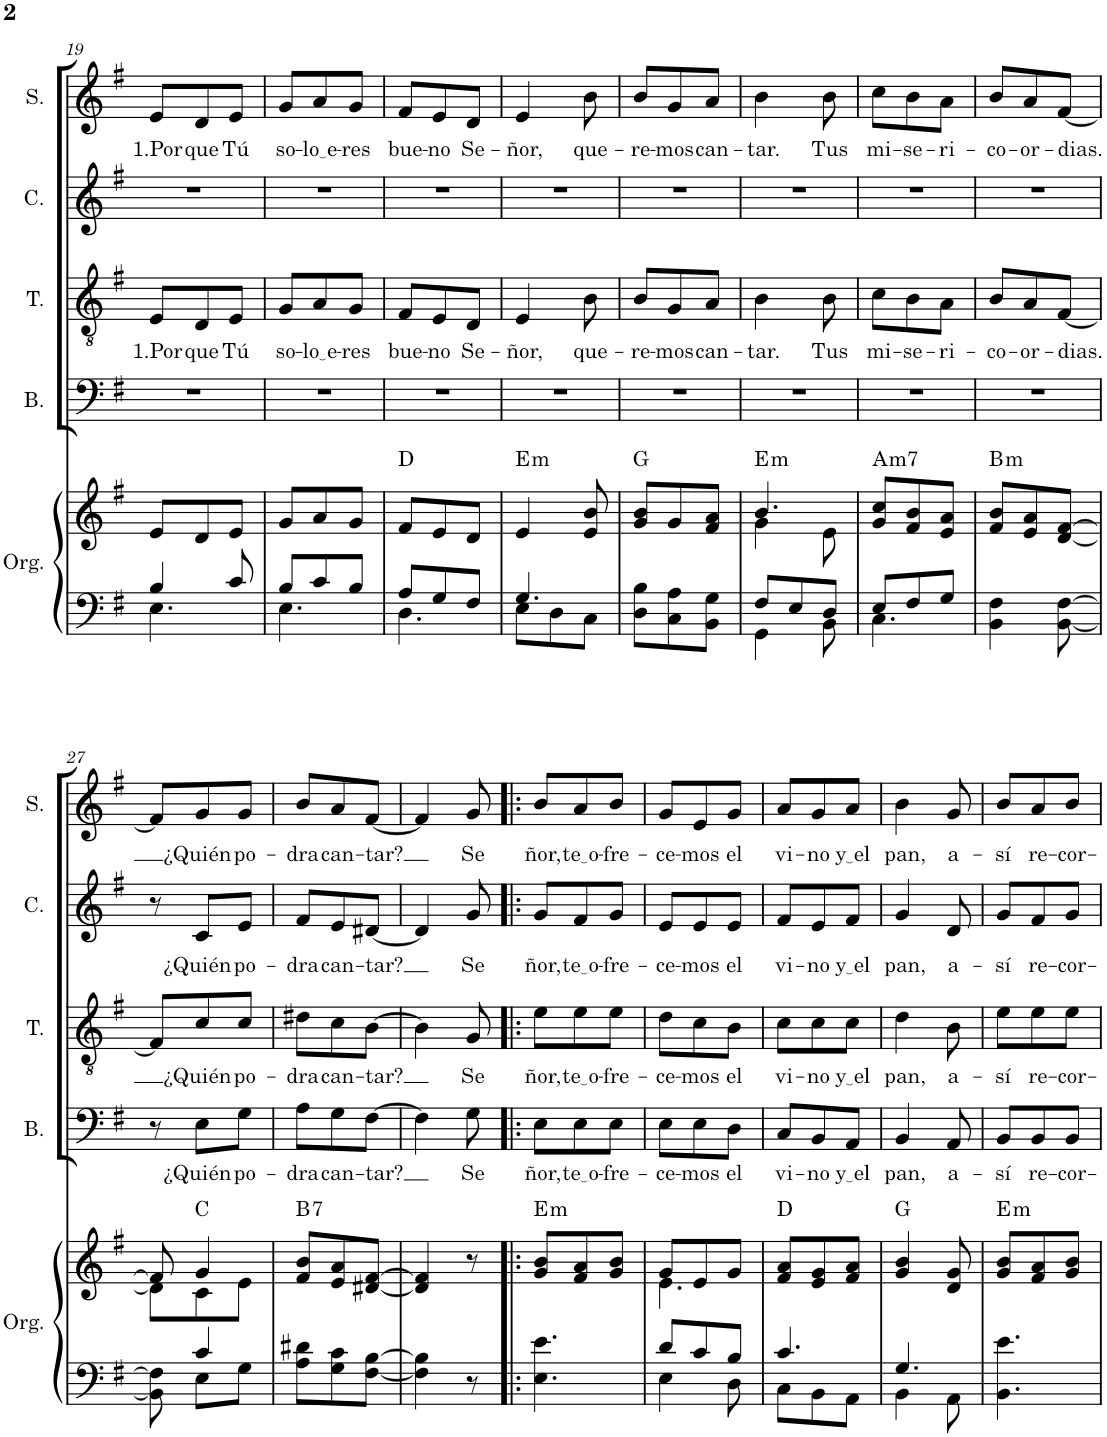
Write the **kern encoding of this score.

**kern	**kern	**harte	**kern	**text	**kern	**text	**kern	**text	**kern	**text
*part5	*part5	*part5	*part4	*part4	*part3	*part3	*part2	*part2	*part1	*part1
*staff6	*staff5	*	*staff4	*staff4	*staff3	*staff3	*staff2	*staff2	*staff1	*staff1
*I"Órgano	*	*	*I"Bajo	*	*I"Tenor	*	*I"Contralto	*	*I"Soprano	*
*	*	*	*I'B.	*	*I'T.	*	*I'C.	*	*I'S.	*
!!LO:PB:g=z
*clefF4	*clefG2	*	*clefF4	*	*clefGv2	*	*clefG2	*	*clefG2	*
*k[f#]	*k[f#]	*	*k[f#]	*	*k[f#]	*	*k[f#]	*	*k[f#]	*
*M3/8	*M3/8	*	*M3/8	*	*M3/8	*	*M3/8	*	*M3/8	*
=19	=19	=19	=19	=19	=19	=19	=19	=19	=19	=19
*^	*	*	*	*	*	*	*	*	*	*
!	!	!	!	!	!	!	!LO:LY:b	!	!	!	!LO:LY:b
4B/	4.E\	8e/L	.	4.r	.	8E/L	1.Por	4.r	.	8e/L	1.Por
!	!	!	!	!	!	!	!LO:LY:b	!	!	!	!LO:LY:b
.	.	8d/	.	.	.	8D/	que	.	.	8d/	que
!	!	!	!	!	!	!	!LO:LY:b	!	!	!	!LO:LY:b
8c/	.	8e/J	.	.	.	8E/J	Tú	.	.	8e/J	Tú
=20	=20	=20	=20	=20	=20	=20	=20	=20	=20	=20	=20
!	!	!	!	!	!	!	!LO:LY:b	!	!	!	!LO:LY:b
8B/L	4.E\	8g/L	.	4.r	.	8G/L	so-	4.r	.	8g/L	so-
!	!	!	!	!	!	!	!LO:LY:b	!	!	!	!LO:LY:b
8c/	.	8a/	.	.	.	8A/	lo e	.	.	8a/	lo e
!	!	!	!	!	!	!	!LO:LY:b	!	!	!	!LO:LY:b
8B/J	.	8g/J	.	.	.	8G/J	-res	.	.	8g/J	-res
=21	=21	=21	=21	=21	=21	=21	=21	=21	=21	=21	=21
!	!	!	!	!	!	!	!LO:LY:b	!	!	!	!LO:LY:b
8A/L	4.D\	8f#/L	D:maj	4.r	.	8F#/L	bue-	4.r	.	8f#/L	bue-
!	!	!	!	!	!	!	!LO:LY:b	!	!	!	!LO:LY:b
8G/	.	8e/	.	.	.	8E/	-no	.	.	8e/	-no
!	!	!	!	!	!	!	!LO:LY:b	!	!	!	!LO:LY:b
8F#/J	.	8d/J	.	.	.	8D/J	Se-	.	.	8d/J	Se-
=22	=22	=22	=22	=22	=22	=22	=22	=22	=22	=22	=22
!	!	!	!LO:H:kt=m	!	!	!	!LO:LY:b	!	!	!	!LO:LY:b
4.G/	8E\L	4e/	E:min	4.r	.	4E/	-ñor,	4.r	.	4e/	-ñor,
.	8D\	.	.	.	.	.	.	.	.	.	.
!	!	!	!	!	!	!	!LO:LY:b	!	!	!	!LO:LY:b
.	8C\J	8e/ 8b/	.	.	.	8B\	que-	.	.	8b\	que-
=23	=23	=23	=23	=23	=23	=23	=23	=23	=23	=23	=23
!	!	!	!	!	!	!	!LO:LY:b	!	!	!	!LO:LY:b
*v	*v	*	*	*	*	*	*	*	*	*	*
8D\ 8B\L	8g/ 8b/L	G:maj	4.r	.	8B/L	-re-	4.r	.	8b/L	-re-
!	!	!	!	!	!	!LO:LY:b	!	!	!	!LO:LY:b
8C\ 8A\	8g/	.	.	.	8G/	-mos	.	.	8g/	-mos
!	!	!	!	!	!	!LO:LY:b	!	!	!	!LO:LY:b
8BB\ 8G\J	8f#/ 8a/J	.	.	.	8A/J	can-	.	.	8a/J	can-
=24	=24	=24	=24	=24	=24	=24	=24	=24	=24	=24
*^	*^	*	*	*	*	*	*	*	*	*
!	!	!	!	!LO:H:kt=m	!	!	!	!LO:LY:b	!	!	!	!LO:LY:b
8F#/L	4GG\	4.b/	4g\	E:min	4.r	.	4B\	-tar.	4.r	.	4b\	-tar.
8E/	.	.	.	.	.	.	.	.	.	.	.	.
!	!	!	!	!	!	!	!	!LO:LY:b	!	!	!	!LO:LY:b
8D/J	8BB\	.	8e\	.	.	.	8B\	Tus	.	.	8b\	Tus
=25	=25	=25	=25	=25	=25	=25	=25	=25	=25	=25	=25	=25
!	!	!	!	!LO:H:kt=m7	!	!	!	!LO:LY:b	!	!	!	!LO:LY:b
*	*	*v	*v	*	*	*	*	*	*	*	*	*
8E/L	4.C\	8g/ 8cc/L	A:min7	4.r	.	8c\L	mi-	4.r	.	8cc\L	mi-
!	!	!	!	!	!	!	!LO:LY:b	!	!	!	!LO:LY:b
8F#/	.	8f#/ 8b/	.	.	.	8B\	-se-	.	.	8b\	-se-
!	!	!	!	!	!	!	!LO:LY:b	!	!	!	!LO:LY:b
8G/J	.	8e/ 8a/J	.	.	.	8A\J	-ri-	.	.	8a\J	-ri-
*v	*v	*	*	*	*	*	*	*	*	*	*
=26	=26	=26	=26	=26	=26	=26	=26	=26	=26	=26
!	!	!LO:H:kt=m	!	!	!	!LO:LY:b	!	!	!	!LO:LY:b
4BB\ 4F#\	8f#/ 8b/L	B:min	4.r	.	8B/L	-co-	4.r	.	8b/L	-co-
!	!	!	!	!	!	!LO:LY:b	!	!	!	!LO:LY:b
.	8e/ 8a/	.	.	.	8A/	-or-	.	.	8a/	-or-
!	!	!	!	!	!	!LO:LY:b	!	!	!	!LO:LY:b
[8BB\ [8F#\	[8d/ [8f#/J	.	.	.	[8F#/J	-dias.	.	.	[8f#/J	-dias.
!!LO:LB:g=z
=27	=27	=27	=27	=27	=27	=27	=27	=27	=27	=27
*^	*^	*	*	*	*	*	*	*	*	*
8BB\] 8F#\]	8ryy	8f#/]	8d\L]	.	8r	.	8F#/L]	.	8r	.	8f#/L]	.
!	!	!	!	!	!	!LO:LY:b	!	!LO:LY:b	!	!LO:LY:b	!	!LO:LY:b
4c/	8E\L	4g/	8c\	C:maj	8E\L	¿Quién	8c/	¿Quién	8c/L	¿Quién	8g/	¿Quién
!	!	!	!	!	!	!LO:LY:b	!	!LO:LY:b	!	!LO:LY:b	!	!LO:LY:b
.	8G\J	.	8e\J	.	8G\J	po-	8c/J	po-	8e/J	po-	8g/J	po-
=28	=28	=28	=28	=28	=28	=28	=28	=28	=28	=28	=28	=28
!	!	!	!	!LO:H:kt=7	!	!LO:LY:b	!	!LO:LY:b	!	!LO:LY:b	!	!LO:LY:b
*v	*v	*	*	*	*	*	*	*	*	*	*	*
*	*v	*v	*	*	*	*	*	*	*	*	*
8A\ 8d#X\L	8f#/ 8b/L	B:7	8A\L	-dra	8d#X\L	-dra	8f#/L	-dra	8b/L	-dra
!	!	!	!	!LO:LY:b	!	!LO:LY:b	!	!LO:LY:b	!	!LO:LY:b
8G\ 8c\	8e/ 8a/	.	8G\	can-	8c\	can-	8e/	can-	8a/	can-
!	!	!	!	!LO:LY:b	!	!LO:LY:b	!	!LO:LY:b	!	!LO:LY:b
[8F#\ [8B\J	[8d#X/ [8f#/J	.	[8F#\J	-tar?	[8B\J	-tar?	[8d#X/J	-tar?	[8f#/J	-tar?
=29	=29	=29	=29	=29	=29	=29	=29	=29	=29	=29
4F#\] 4B\]	4d#/] 4f#/]	.	4F#\]	.	4B\]	.	4d#/]	.	4f#/]	.
!	!	!	!	!LO:LY:b	!	!LO:LY:b	!	!LO:LY:b	!	!LO:LY:b
8r	8r	.	8G\	Se	8G/	Se	8g/	Se	8g/	Se
=30!|:	=30!|:	=30!|:	=30!|:	=30!|:	=30!|:	=30!|:	=30!|:	=30!|:	=30!|:	=30!|:
!	!	!LO:H:kt=m	!	!LO:LY:b	!	!LO:LY:b	!	!LO:LY:b	!	!LO:LY:b
4.E\ 4.e\	8g/ 8b/L	E:min	8E\L	-ñor,	8e\L	-ñor,	8g/L	-ñor,	8b/L	-ñor,
!	!	!	!	!LO:LY:b	!	!LO:LY:b	!	!LO:LY:b	!	!LO:LY:b
.	8f#/ 8a/	.	8E\	te o	8e\	te o	8f#/	te o	8a/	te o
!	!	!	!	!LO:LY:b	!	!LO:LY:b	!	!LO:LY:b	!	!LO:LY:b
.	8g/ 8b/J	.	8E\J	-fre-	8e\J	-fre-	8g/J	-fre-	8b/J	-fre-
=31	=31	=31	=31	=31	=31	=31	=31	=31	=31	=31
*^	*^	*	*	*	*	*	*	*	*	*
!	!	!	!	!	!	!LO:LY:b	!	!LO:LY:b	!	!LO:LY:b	!	!LO:LY:b
8d/L	4E\	8g/L	4.e\	.	8E\L	-ce-	8d\L	-ce-	8e/L	-ce-	8g/L	-ce-
!	!	!	!	!	!	!LO:LY:b	!	!LO:LY:b	!	!LO:LY:b	!	!LO:LY:b
8c/	.	8e/	.	.	8E\	-mos	8c\	-mos	8e/	-mos	8e/	-mos
!	!	!	!	!	!	!LO:LY:b	!	!LO:LY:b	!	!LO:LY:b	!	!LO:LY:b
8B/J	8D\	8g/J	.	.	8D\J	el	8B\J	el	8e/J	el	8g/J	el
*	*	*v	*v	*	*	*	*	*	*	*	*	*
=32	=32	=32	=32	=32	=32	=32	=32	=32	=32	=32	=32
!	!	!	!	!	!LO:LY:b	!	!LO:LY:b	!	!LO:LY:b	!	!LO:LY:b
4.c/	8C\L	8f#/ 8a/L	D:maj	8C/L	vi-	8c\L	vi-	8f#/L	vi-	8a/L	vi-
!	!	!	!	!	!LO:LY:b	!	!LO:LY:b	!	!LO:LY:b	!	!LO:LY:b
.	8BB\	8e/ 8g/	.	8BB/	-no	8c\	-no	8e/	-no	8g/	-no
!	!	!	!	!	!LO:LY:b	!	!LO:LY:b	!	!LO:LY:b	!	!LO:LY:b
.	8AA\J	8f#/ 8a/J	.	8AA/J	y el	8c\J	y el	8f#/J	y el	8a/J	y el
=33	=33	=33	=33	=33	=33	=33	=33	=33	=33	=33	=33
!	!	!	!	!	!LO:LY:b	!	!LO:LY:b	!	!LO:LY:b	!	!LO:LY:b
4.G/	4BB\	4g/ 4b/	G:maj	4BB/	pan,	4d\	pan,	4g/	pan,	4b\	pan,
!	!	!	!	!	!LO:LY:b	!	!LO:LY:b	!	!LO:LY:b	!	!LO:LY:b
.	8AA\	8d/ 8g/	.	8AA/	a-	8B\	a-	8d/	a-	8g/	a-
=34	=34	=34	=34	=34	=34	=34	=34	=34	=34	=34	=34
!	!	!	!LO:H:kt=m	!	!LO:LY:b	!	!LO:LY:b	!	!LO:LY:b	!	!LO:LY:b
*v	*v	*	*	*	*	*	*	*	*	*	*
4.BB\ 4.e\	8g/ 8b/L	E:min	8BB/L	-sí	8e\L	-sí	8g/L	-sí	8b/L	-sí
!	!	!	!	!LO:LY:b	!	!LO:LY:b	!	!LO:LY:b	!	!LO:LY:b
.	8f#/ 8a/	.	8BB/	re-	8e\	re-	8f#/	re-	8a/	re-
!	!	!	!	!LO:LY:b	!	!LO:LY:b	!	!LO:LY:b	!	!LO:LY:b
.	8g/ 8b/J	.	8BB/J	-cor-	8e\J	-cor-	8g/J	-cor-	8b/J	-cor-
=	=	=	=	=	=	=	=	=	=	=
*-	*-	*-	*-	*-	*-	*-	*-	*-	*-	*-
